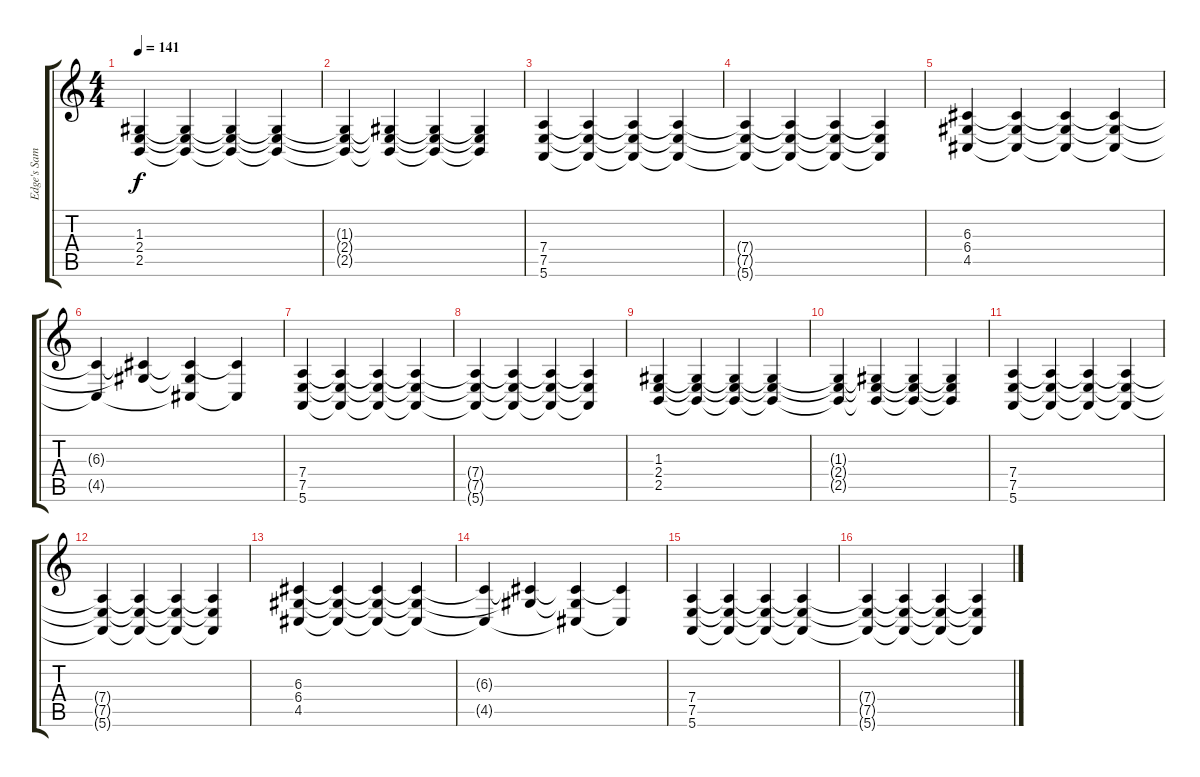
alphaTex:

\track ("Edge's Sampler II" "Edge's Sam") {instrument drawbarorgan}
\staff {score tabs}
\tuning (E4 B3 G3 D3 A2 E2) {hide}
\ts (4 4)
\tempo 141
\clef g2
\ks c
(1.3 2.4 2.5).4{dy f} (1.3{t} 2.4{t} 2.5{t}).4 (1.3{t} 2.4{t} 2.5{t}).4 (1.3{t} 2.4{t} 2.5{t}).4 |
(1.3{t} 2.4{t} 2.5{t}).4 (1.3{t} 2.4{t} 2.5{t}).4 (1.3{t} 2.4{t} 2.5{t}).4 (1.3{t} 2.4{t} 2.5{t}).4 |
(7.4 7.5 5.6).4 (7.4{t} 7.5{t} 5.6{t}).4 (7.4{t} 7.5{t} 5.6{t}).4 (7.4{t} 7.5{t} 5.6{t}).4 |
(7.4{t} 7.5{t} 5.6{t}).4 (7.4{t} 7.5{t} 5.6{t}).4 (7.4{t} 7.5{t} 5.6{t}).4 (7.4{t} 7.5{t} 5.6{t}).4 |
(6.3 6.4 4.5).4 (6.3{t} 6.4{t} 4.5{t}).4 (6.3{t} 6.4{t} 4.5{t}).4 (6.3{t} 6.4{t} 4.5{t}).4 |
(6.3{t} 4.5{t}).4 (6.3{t} 6.4{t}).4 (6.3{t} 6.4{t} 4.5{t}).4 (6.3{t} 4.5{t}).4 |
(7.4 7.5 5.6).4 (7.4{t} 7.5{t} 5.6{t}).4 (7.4{t} 7.5{t} 5.6{t}).4 (7.4{t} 7.5{t} 5.6{t}).4 |
(7.4{t} 7.5{t} 5.6{t}).4 (7.4{t} 7.5{t} 5.6{t}).4 (7.4{t} 7.5{t} 5.6{t}).4 (7.4{t} 7.5{t} 5.6{t}).4 |
(1.3 2.4 2.5).4 (1.3{t} 2.4{t} 2.5{t}).4 (1.3{t} 2.4{t} 2.5{t}).4 (1.3{t} 2.4{t} 2.5{t}).4 |
(1.3{t} 2.4{t} 2.5{t}).4 (1.3{t} 2.4{t} 2.5{t}).4 (1.3{t} 2.4{t} 2.5{t}).4 (1.3{t} 2.4{t} 2.5{t}).4 |
(7.4 7.5 5.6).4 (7.4{t} 7.5{t} 5.6{t}).4 (7.4{t} 7.5{t} 5.6{t}).4 (7.4{t} 7.5{t} 5.6{t}).4 |
(7.4{t} 7.5{t} 5.6{t}).4 (7.4{t} 7.5{t} 5.6{t}).4 (7.4{t} 7.5{t} 5.6{t}).4 (7.4{t} 7.5{t} 5.6{t}).4 |
(6.3 6.4 4.5).4 (6.3{t} 6.4{t} 4.5{t}).4 (6.3{t} 6.4{t} 4.5{t}).4 (6.3{t} 6.4{t} 4.5{t}).4 |
(6.3{t} 4.5{t}).4 (6.3{t} 6.4{t}).4 (6.3{t} 6.4{t} 4.5{t}).4 (6.3{t} 4.5{t}).4 |
(7.4 7.5 5.6).4 (7.4{t} 7.5{t} 5.6{t}).4 (7.4{t} 7.5{t} 5.6{t}).4 (7.4{t} 7.5{t} 5.6{t}).4 |
(7.4{t} 7.5{t} 5.6{t}).4 (7.4{t} 7.5{t} 5.6{t}).4 (7.4{t} 7.5{t} 5.6{t}).4 (7.4{t} 7.5{t} 5.6{t}).4
